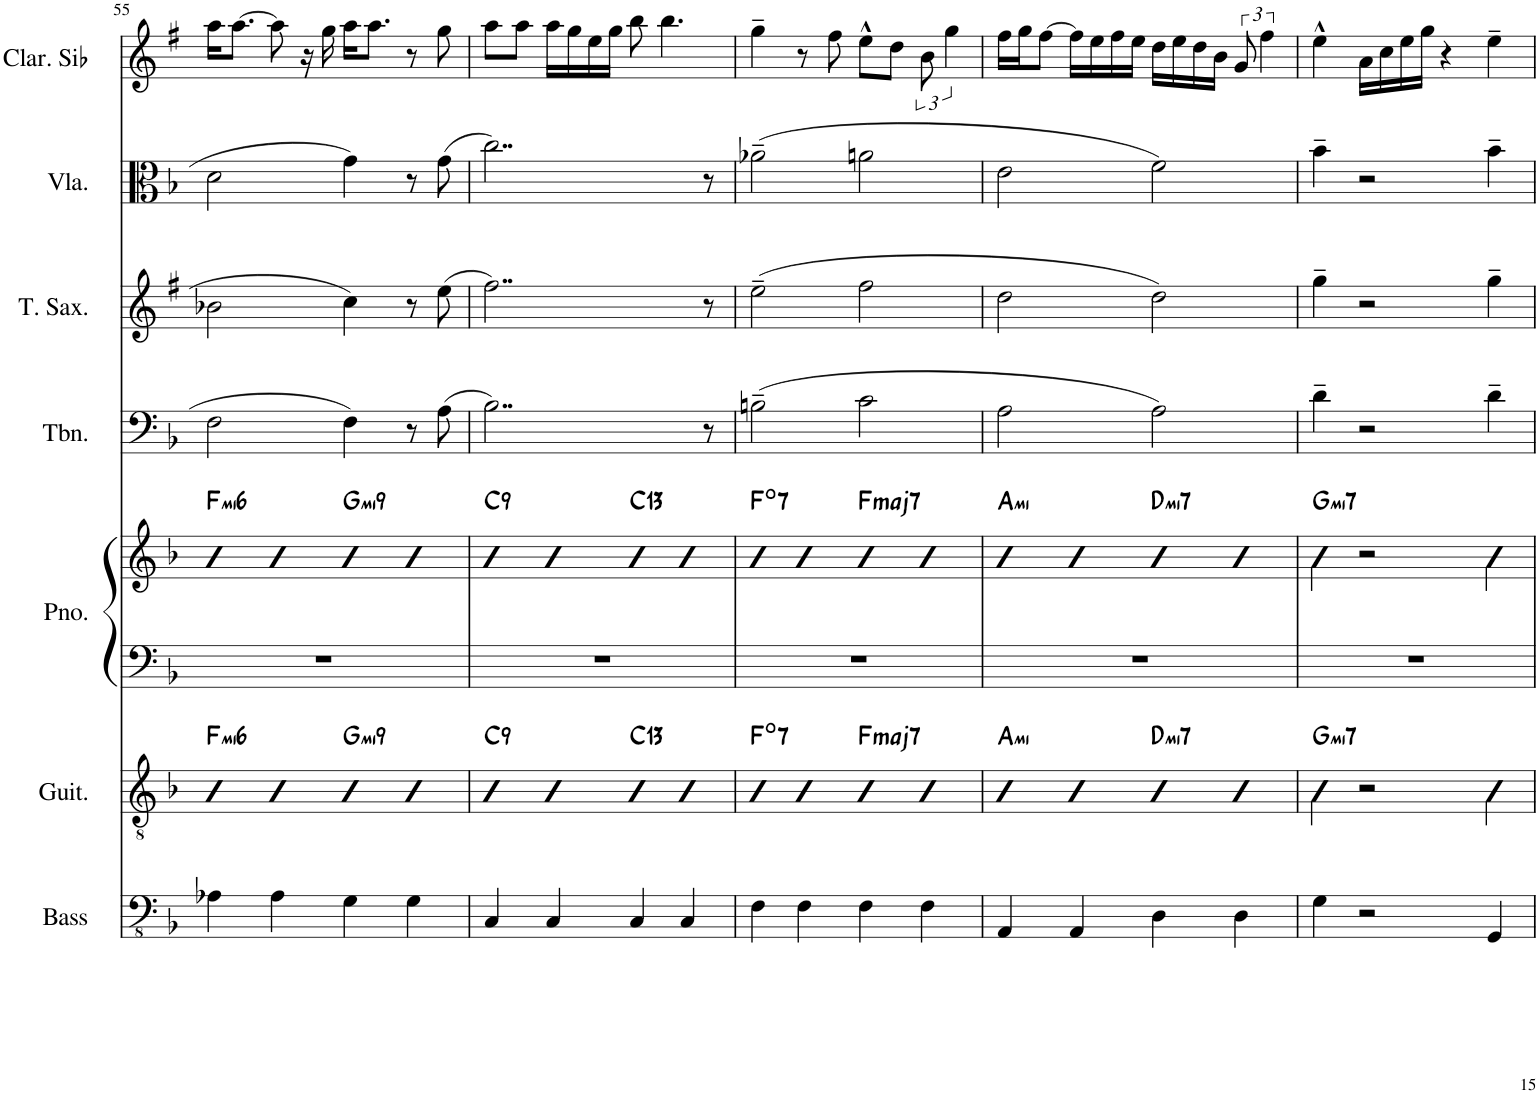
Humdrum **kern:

**kern	**kern	**harte	**kern	**harte	**kern	**kern	**kern	**kern
*part7	*part6	*part6	*part5	*part5	*part4	*part3	*part2	*part1
*staff7	*staff6	*	*staff5	*	*staff4	*staff3	*staff2	*staff1
*I"Acoustic Bass	*I"Acoustic Guitar	*	*I"Piano	*	*I"Trombone	*I"Tenor Saxophone	*I"Viola	*I"Clarinette en Sib
*I'Bass	*I'Guit.	*	*I'Pno.	*	*I'Tbn.	*I'T. Sax.	*I'Vla.	*I'Clar. Sib
!!LO:PB:g=z
*clefFv4	*clefGv2	*	*clefG2	*	*clefF4	*clefG2	*clefC3	*clefG2
*	*	*	*	*	*	*Trd8c14	*	*Trd1c2
*k[b-]	*k[b-]	*	*k[b-]	*	*k[b-]	*k[f#]	*k[b-]	*k[f#]
*M4/4	*M4/4	*	*M4/4	*	*M4/4	*M4/4	*M4/4	*M4/4
=55	=55	=55	=55	=55	=55	=55	=55	=55
!	!	!LO:H:kt=mi6	!	!LO:H:kt=mi6	!	!	!	!
4AA-X\	4B-	F:min6	4b-	F:min6	2F\	2b-X\	2d\	16aa\KL
.	.	.	.	.	.	.	.	[8.aa\J
4AA-\	4B-	.	4b-	.	.	.	.	8aa\]
.	.	.	.	.	.	.	.	16r
.	.	.	.	.	.	.	.	16gg\
!	!	!LO:H:kt=mi9	!	!LO:H:kt=mi9	!	!	!	!
4GG\	4B-	G:min9	4b-	G:min9	4F\	4cc\	4g\	16aa\KL
.	.	.	.	.	.	.	.	8.aa\J
4GG\	4B-	.	4b-	.	8r	8r	8r	8r
.	.	.	.	.	(8A\	(8ee\	(8g\	8gg\
=56	=56	=56	=56	=56	=56	=56	=56	=56
!	!	!LO:H:kt=9	!	!LO:H:kt=9	!	!	!	!
4CC/	4B-	C:9	4b-	C:9	2..B-\)	2..ff#\)	2..cc\)	8aa\L
.	.	.	.	.	.	.	.	8aa\J
4CC/	4B-	.	4b-	.	.	.	.	16aa\LL
.	.	.	.	.	.	.	.	16gg\
.	.	.	.	.	.	.	.	16ee\
.	.	.	.	.	.	.	.	16gg\JJ
!	!	!LO:H:kt=13	!	!LO:H:kt=13	!	!	!	!
4CC/	4B-	C:9(11,13)	4b-	C:9(11,13)	.	.	.	8bb\
.	.	.	.	.	.	.	.	4.bb\
4CC/	4B-	.	4b-	.	.	.	.	.
.	.	.	.	.	8r	8r	8r	.
=57	=57	=57	=57	=57	=57	=57	=57	=57
!	!	!LO:H:kt=7	!	!LO:H:kt=7	!	!	!	!
4FF\	4B-	F:dim7	4b-	F:dim7	(2Bn~\	(2ee~\	(2a-X~\	4gg~\
4FF\	4B-	.	4b-	.	.	.	.	8r
.	.	.	.	.	.	.	.	8ff#\
!	!	!LO:H:kt=maj7	!	!LO:H:kt=maj7	!	!	!	!
4FF\	4B-	F:maj7	4b-	F:maj7	2c\	2ff#\	2an\	8ee^^\L
.	.	.	.	.	.	.	.	8dd\J
4FF\	4B-	.	4b-	.	.	.	.	12b\
.	.	.	.	.	.	.	.	6gg\
=58	=58	=58	=58	=58	=58	=58	=58	=58
!	!	!LO:H:kt=mi	!	!LO:H:kt=mi	!	!	!	!
4AAA/	4B-	A:min	4b-	A:min	2A\	2dd\	2e\	16ff#\LL
.	.	.	.	.	.	.	.	16gg\J
.	.	.	.	.	.	.	.	[8ff#\J
4AAA/	4B-	.	4b-	.	.	.	.	16ff#\LL]
.	.	.	.	.	.	.	.	16ee\
.	.	.	.	.	.	.	.	16ff#\
.	.	.	.	.	.	.	.	16ee\JJ
!	!	!LO:H:kt=mi7	!	!LO:H:kt=mi7	!	!	!	!
4DD\	4B-	D:min7	4b-	D:min7	2A\)	2dd\)	2f\)	16dd\LL
.	.	.	.	.	.	.	.	16ee\
.	.	.	.	.	.	.	.	16dd\
.	.	.	.	.	.	.	.	16b\JJ
4DD\	4B-	.	4b-	.	.	.	.	12g/
.	.	.	.	.	.	.	.	6ff#\
=59	=59	=59	=59	=59	=59	=59	=59	=59
!	!	!LO:H:kt=mi7	!	!LO:H:kt=mi7	!	!	!	!
4GG\	4B-\	G:min7	4b-\	G:min7	4d~\	4gg~\	4b-~\	4ee^^\
2r	2r	.	2r	.	2r	2r	2r	16a\LL
.	.	.	.	.	.	.	.	16cc\
.	.	.	.	.	.	.	.	16ee\
.	.	.	.	.	.	.	.	16gg\JJ
.	.	.	.	.	.	.	.	4r
4GGG/	4B-\	.	4b-\	.	4d~\	4gg~\	4b-~\	4ee~\
=	=	=	=	=	=	=	=	=
*-	*-	*-	*-	*-	*-	*-	*-	*-
